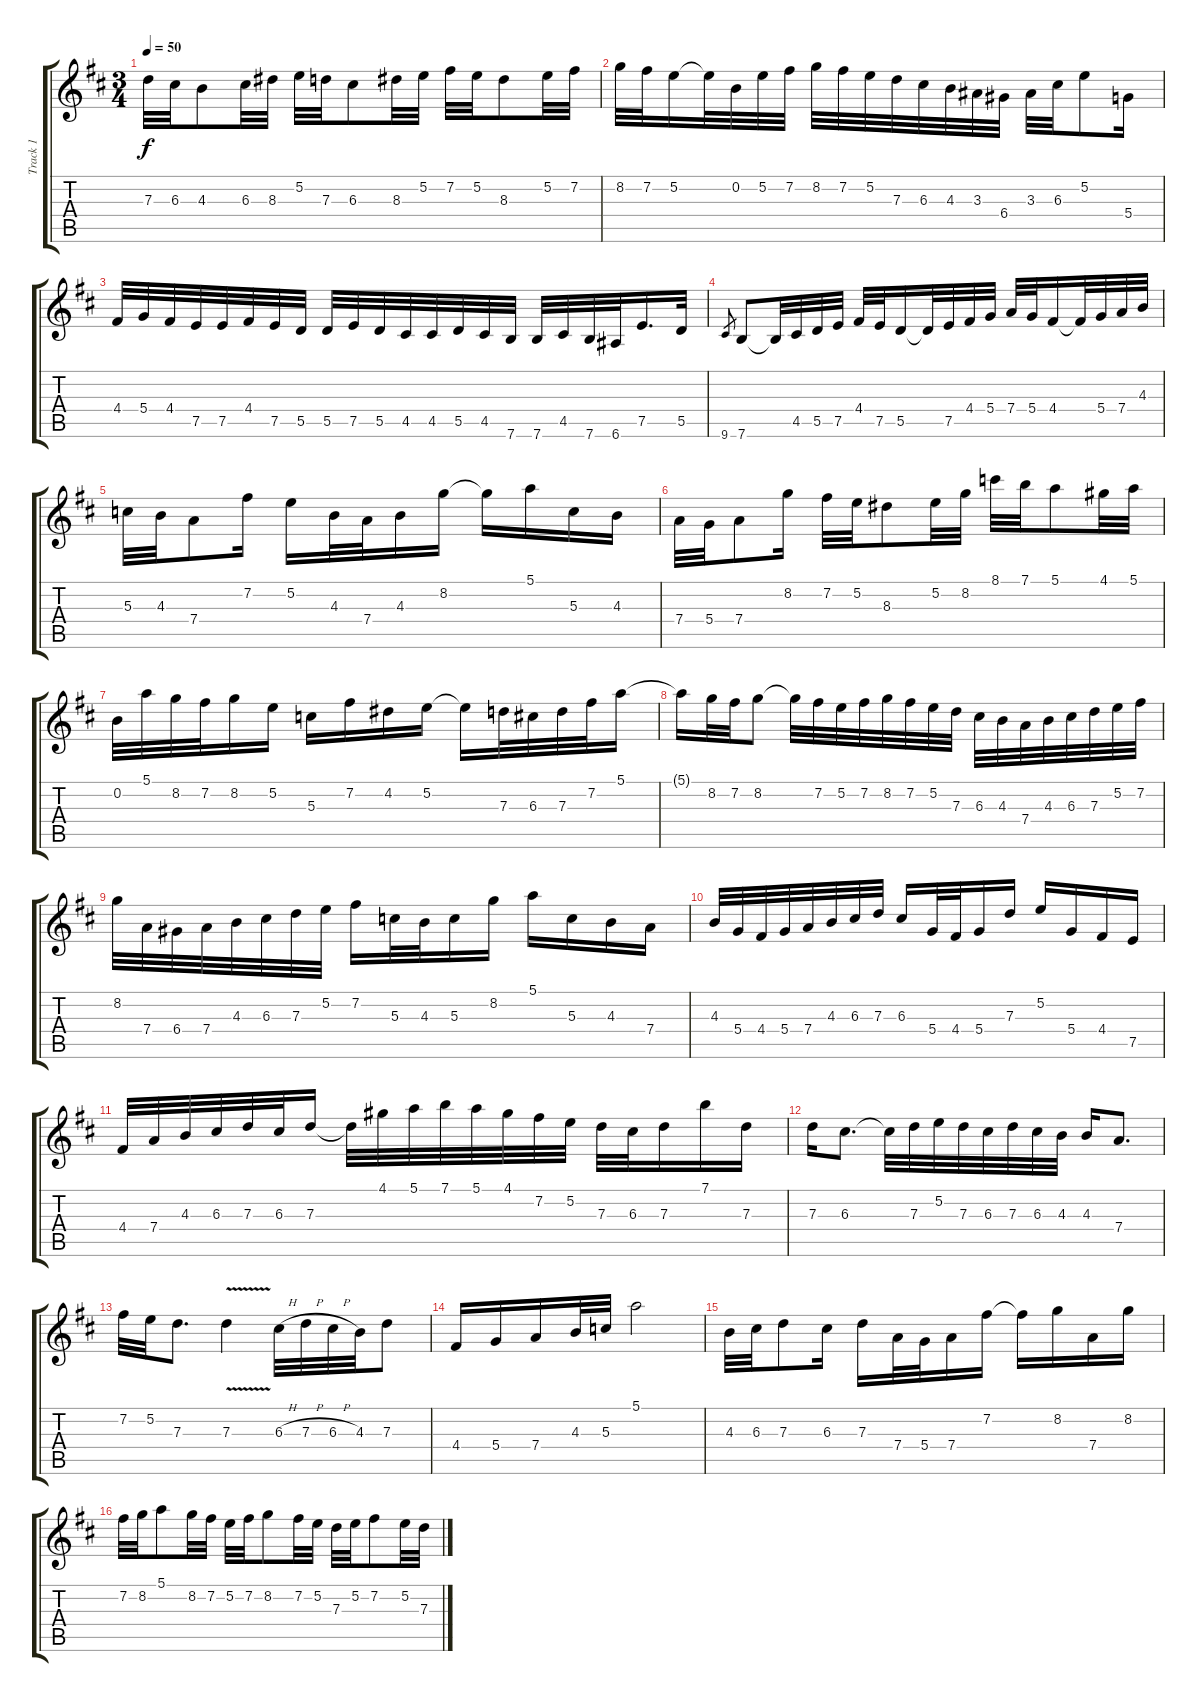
\track ("Track 1" "Track 1") {instrument electricguitarjazz}
\staff {score tabs}
\tuning (E4 B3 G3 D3 A2 E2) {hide}
\ts (3 4)
\tempo 50
\clef g2
\ks d
7.3.32{dy f} 6.3.32 4.3.8 6.3.32 8.3.32 5.2.32 7.3.32 6.3.8 8.3.32 5.2.32 7.2.32 5.2.32 8.3.8 5.2.32 7.2.32 |
8.2.32 7.2.32 5.2.16 5.2{t}.32 0.2.32 5.2.32 7.2.32 8.2.32 7.2.32 5.2.32 7.3.32 6.3.32 4.3.32 3.3.32 6.4.32 3.3.32 6.3.32 5.2.8 5.4.16 |
4.4.32 5.4.32 4.4.32 7.5.32 7.5.32 4.4.32 7.5.32 5.5.32 5.5.32 7.5.32 5.5.32 4.5.32 4.5.32 5.5.32 4.5.32 7.6.32 7.6.32 4.5.32 7.6.32 6.6.32 7.5.16{d} 5.5.32 |
9.6.8{gr} 7.6.8 7.6{t}.32 4.5.32 5.5.32 7.5.32 4.4.32 7.5.32 5.5.16 5.5{t}.32 7.5.32 4.4.32 5.4.32 7.4.32 5.4.32 4.4.16 4.4{t}.32 5.4.32 7.4.32 4.3.32 |
5.3.32 4.3.32 7.4.8 7.2.16 5.2.16 4.3.32 7.4.32 4.3.16 8.2.16 8.2{t}.16 5.1.16 5.3.16 4.3.16 |
7.4.32 5.4.32 7.4.8 8.2.16 7.2.32 5.2.32 8.3.8 5.2.32 8.2.32 8.1.32 7.1.32 5.1.8 4.1.32 5.1.32 |
0.2.32 5.1.32 8.2.32 7.2.32 8.2.16 5.2.16 5.3.16 7.2.16 4.2.16 5.2.16 5.2{t}.16 7.3.32 6.3.32 7.3.32 7.2.32 5.1.16 |
5.1{t}.16 8.2.32 7.2.32 8.2.8 8.2{t}.32 7.2.32 5.2.32 7.2.32 8.2.32 7.2.32 5.2.32 7.3.32 6.3.32 4.3.32 7.4.32 4.3.32 6.3.32 7.3.32 5.2.32 7.2.32 |
8.2.32 7.4.32 6.4.32 7.4.32 4.3.32 6.3.32 7.3.32 5.2.32 7.2.16 5.3.32 4.3.32 5.3.16 8.2.16 5.1.16 5.3.16 4.3.16 7.4.16 |
4.3.32 5.4.32 4.4.32 5.4.32 7.4.32 4.3.32 6.3.32 7.3.32 6.3.16 5.4.32 4.4.32 5.4.16 7.3.16 5.2.16 5.4.16 4.4.16 7.5.16 |
4.4.32 7.4.32 4.3.32 6.3.32 7.3.32 6.3.32 7.3.16 7.3{t}.32 4.1.32 5.1.32 7.1.32 5.1.32 4.1.32 7.2.32 5.2.32 7.3.32 6.3.32 7.3.16 7.1.16 7.3.16 |
7.3.16 6.3.8{d} 6.3{t}.32 7.3.32 5.2.32 7.3.32 6.3.32 7.3.32 6.3.32 4.3.32 4.3.16 7.4.8{d} |
7.2.32 5.2.32 7.3.8{d} 7.3{v}.4 6.3{h}.32 7.3{h}.32 6.3{h}.32 4.3.32 7.3.8 |
4.4.16 5.4.16 7.4.16 4.3.32 5.3.32 5.1.2 |
4.3.32 6.3.32 7.3.8 6.3.16 7.3.16 7.4.32 5.4.32 7.4.16 7.2.16 7.2{t}.16 8.2.16 7.4.16 8.2.16 |
7.2.32 8.2.32 5.1.8 8.2.32 7.2.32 5.2.32 7.2.32 8.2.8 7.2.32 5.2.32 7.3.32 5.2.32 7.2.8 5.2.32 7.3.32
